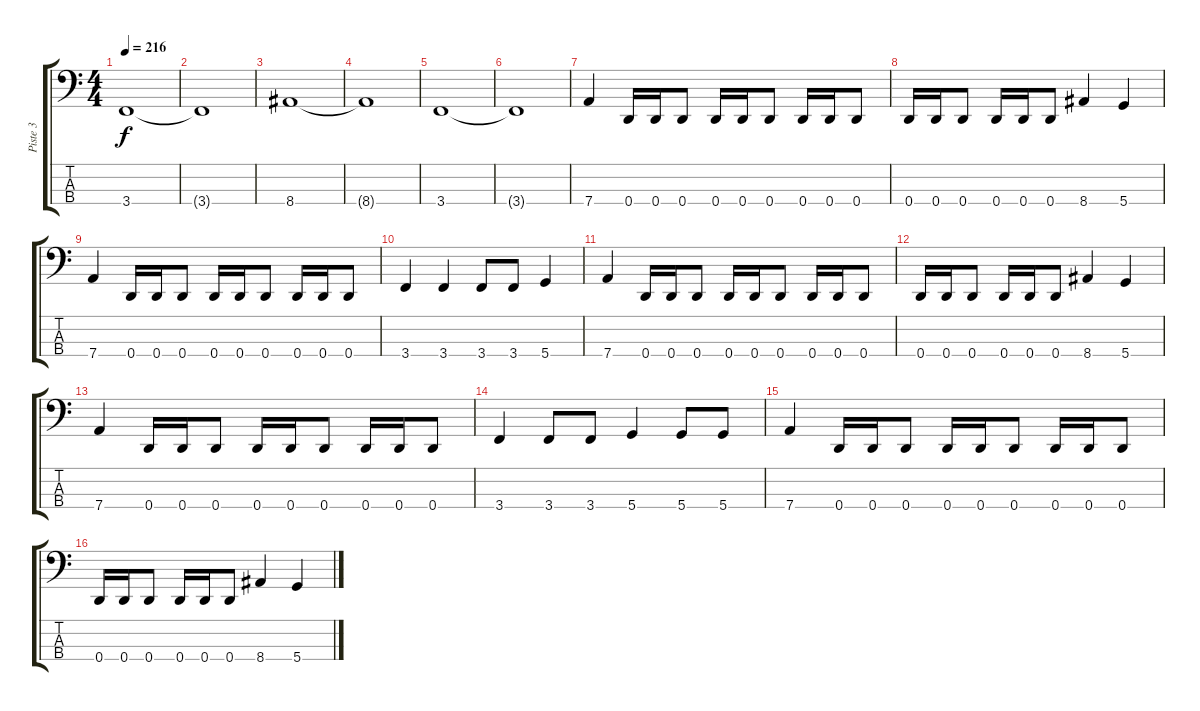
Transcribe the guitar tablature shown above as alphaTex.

\track ("Piste 3" "Piste 3") {instrument electricbassfinger}
\staff {score tabs}
\tuning (F2 C2 G1 D1) {hide}
\ts (4 4)
\tempo 216
\clef f4
\ks c
3.4.1{dy f} |
3.4{t}.1 |
8.4.1 |
8.4{t}.1 |
3.4.1 |
3.4{t}.1 |
7.4.4 0.4.16 0.4.16 0.4.8 0.4.16 0.4.16 0.4.8 0.4.16 0.4.16 0.4.8 |
0.4.16 0.4.16 0.4.8 0.4.16 0.4.16 0.4.8 8.4.4 5.4.4 |
7.4.4 0.4.16 0.4.16 0.4.8 0.4.16 0.4.16 0.4.8 0.4.16 0.4.16 0.4.8 |
3.4.4 3.4.4 3.4.8 3.4.8 5.4.4 |
7.4.4 0.4.16 0.4.16 0.4.8 0.4.16 0.4.16 0.4.8 0.4.16 0.4.16 0.4.8 |
0.4.16 0.4.16 0.4.8 0.4.16 0.4.16 0.4.8 8.4.4 5.4.4 |
7.4.4 0.4.16 0.4.16 0.4.8 0.4.16 0.4.16 0.4.8 0.4.16 0.4.16 0.4.8 |
3.4.4 3.4.8 3.4.8 5.4.4 5.4.8 5.4.8 |
7.4.4 0.4.16 0.4.16 0.4.8 0.4.16 0.4.16 0.4.8 0.4.16 0.4.16 0.4.8 |
0.4.16 0.4.16 0.4.8 0.4.16 0.4.16 0.4.8 8.4.4 5.4.4
